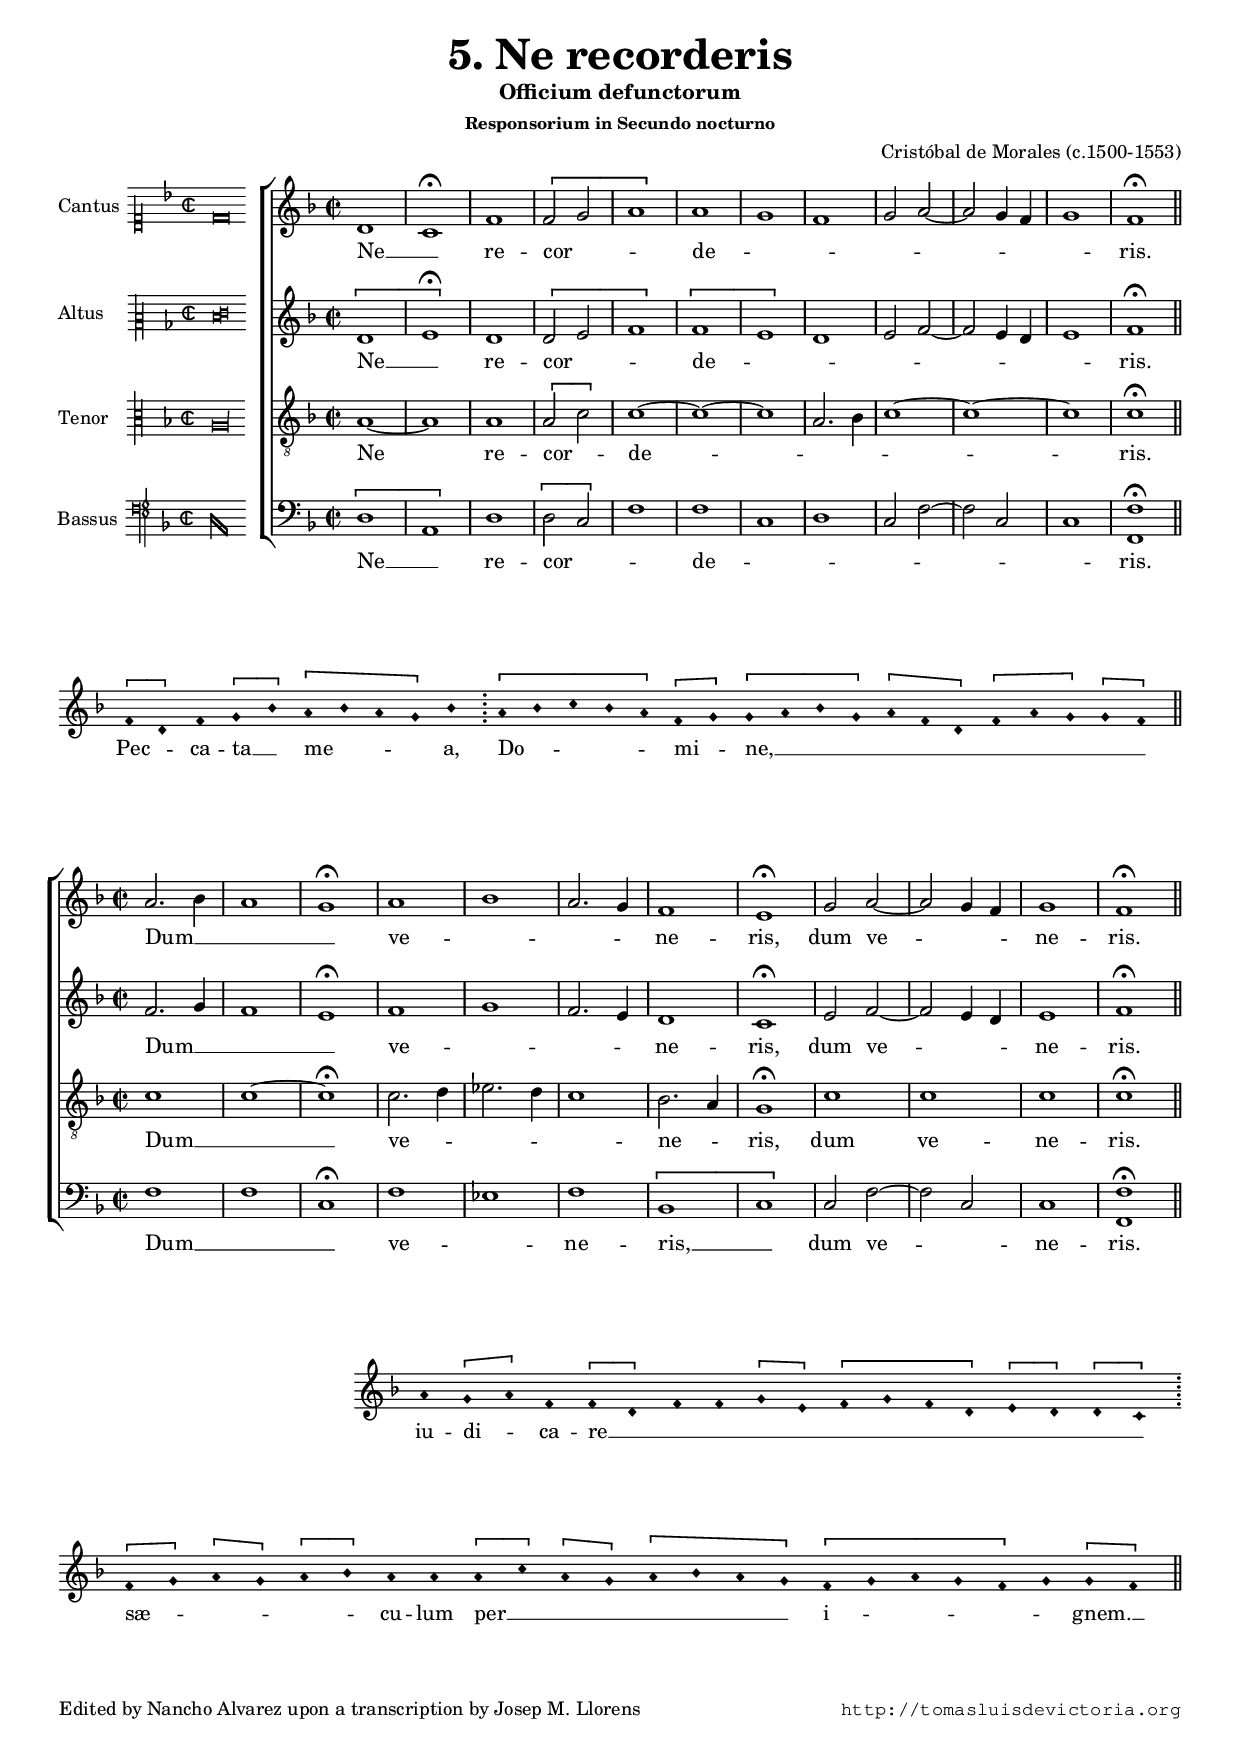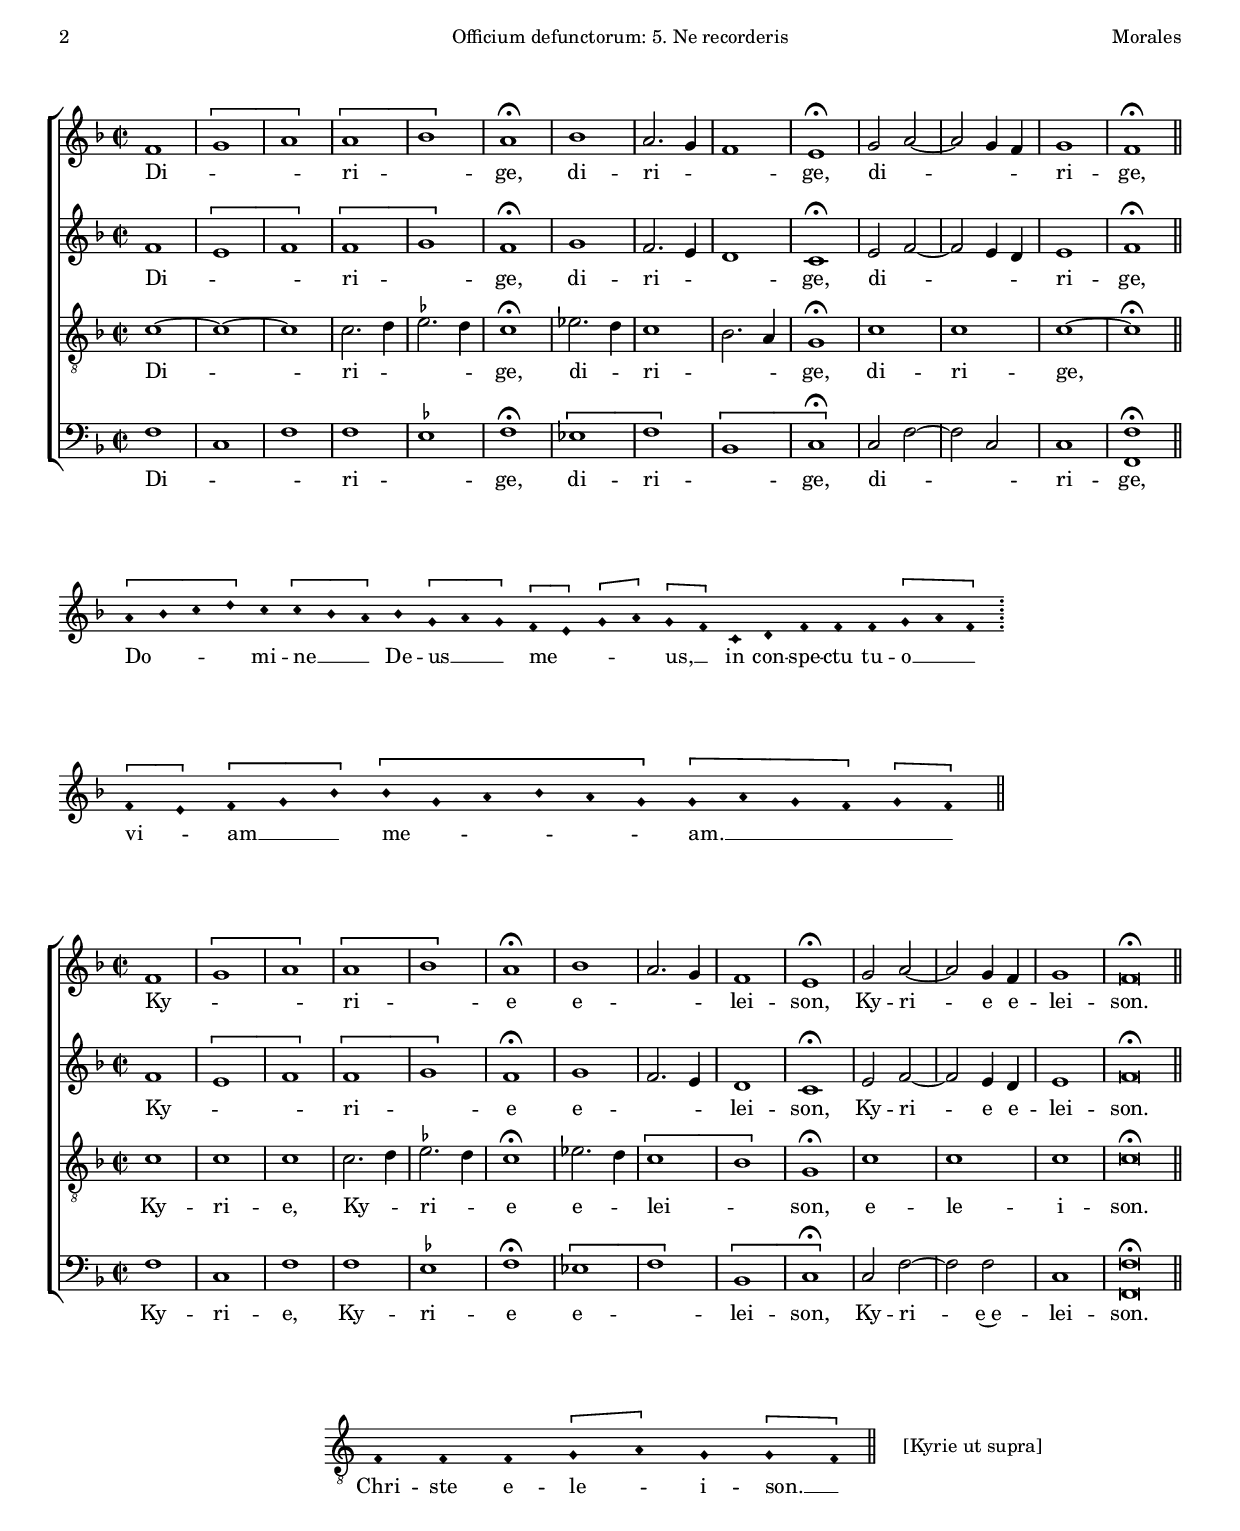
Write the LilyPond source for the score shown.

\version "2.22.0"

#(set-default-paper-size "a4")
#(set-global-staff-size 16.4)
#(ly:set-option 'point-and-click #f)
%mobile -s15.0 -i3.2 -ball

italicas=\override LyricText.font-shape = #'italic
rectas=\override LyricText.font-shape = #'upright
ss=\once \set suggestAccidentals = ##t
incipitwidth = 20
mtempo={\tempo 4 = 150}
mtempob={\tempo 4 = 50}
mt=#(define-music-function (offset) (number?) ; move lyric text
      #{ \once \override LyricText.X-offset = -$offset #})

htitle="Officium defunctorum: 5. Ne recorderis"
hcomposer="Morales"

\header {
	title=\markup{\fontsize #3 "5. Ne recorderis"}
	subtitle="Officium defunctorum"
	subsubtitle=\markup{"Responsorium in Secundo nocturno" \vspace #1 }
	composer="Cristóbal de Morales (c.1500-1553)"
        pdfauthor=\composer
	%opus="(-)"
	%poet=\markup{}
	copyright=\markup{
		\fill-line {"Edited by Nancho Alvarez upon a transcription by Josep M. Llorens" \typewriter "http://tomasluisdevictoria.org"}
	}
%	tagline=""
}


global={\key f \major \time 2/2 \skip 1*12
	\bar "||"
}


cantus=\relative c'{
	d1
	c^\fermata
	f1
	\[f2 g
	a1\]
	a1
	g f
	g2 a ~
	a g4 f 
	g1
	f1^\fermata
}

altus=\relative c'{
	\[d1 
	\once \override Script.Y-offset=#4.1
	e^\fermata\]
	d1
	\[d2 e
	f1\]
	\[f1 
	e\]
	d
	e2 f ~
	f e4 d
	e1
	f^\fermata
}

tenor=\relative c'{
	a1 ~
	a a
	\[a2 c\]
	c1 ~
	c ~
	c
	a2. bes4 % CSIC \ss b4
	c1 ~
	c ~
	c
	c^\fermata
}

bassus=\relative c{
	\[d1
	a\]
	d1
	\[d2 c\]
	f1
	f
	c
	d
	c2 f ~
	f c
	c1
	<f f,>^\fermata
}

textocantus=\lyricmode{
Ne __ _ re -- cor -- _ _ de -- _ _ _ _ _ _ _ ris.
}

textoaltus=\lyricmode{
Ne __ _ re -- cor -- _ _ de -- _ _ _ _ _ _ _ ris.
}

textotenor=\lyricmode{
Ne re -- cor -- _ de -- _ _ _ ris.
}

textobassus=\lyricmode{
Ne __ _ re -- cor -- _ _ de -- _ _ _ _ _ _ ris.
}


incipitcantus=\markup{
	\score{
		{ 
		\set Staff.instrumentName="Cantus "
		\override NoteHead.style = #'neomensural
		\override Staff.TimeSignature.style = #'neomensural
		\cadenzaOn 
		\clef "petrucci-c1"
		\key f \major
		\time 2/2
                d'\breve
		} 

	\layout { line-width=\incipitwidth indent = 0 }
	}
}

incipitaltus=\markup{
	\score{
		{ 
		\set Staff.instrumentName="Altus    "
		\override NoteHead.style = #'neomensural 
		\override Staff.TimeSignature.style = #'neomensural
		\cadenzaOn 
		\clef "petrucci-c2"
		\key f \major
		\time 2/2
                \[d'\breve e'\]
		} 
	\layout {
       \context {\Voice
               \remove Ligature_bracket_engraver
               \consists Mensural_ligature_engraver
       }
       line-width=\incipitwidth
       indent = 0
}

	}
}


incipittenor=\markup{
	\score{
		{ 
		\set Staff.instrumentName="Tenor   "
		\override NoteHead.style = #'neomensural 
		\override Staff.TimeSignature.style = #'neomensural
		\cadenzaOn 
		\clef "petrucci-c3"
		\key f \major
		\time 2/2
                a\longa % CSIC pone bes\longa
		} 
	\layout { line-width=\incipitwidth indent=0 }
	}
}

incipitbassus=\markup{
	\score{
		{ 
		\set Staff.instrumentName="Bassus "
		\override NoteHead.style = #'neomensural
		\override Staff.TimeSignature.style = #'neomensural
		\cadenzaOn 
		\clef "petrucci-f4"
		\key f \major
		\time 2/2
                \[d\breve a,\]
		} 
	\layout {
       \context {\Voice
               \remove Ligature_bracket_engraver
               \consists Mensural_ligature_engraver
       }
       line-width=\incipitwidth
       indent = 0
}

	}
}


\score {\transpose c' c'{
\new ChoirStaff<<

	\new Staff <<\global
	\new Voice="v1" {
		\set Staff.instrumentName=\incipitcantus
		\clef "treble"
		\cantus }
	\new Lyrics \lyricsto "v1" {\textocantus }
	>>

	\new Staff <<\global
	\new Voice="v2" {
		\set Staff.instrumentName=\incipitaltus
		\clef "treble"
		\altus }
	\new Lyrics \lyricsto "v2" {\textoaltus }
	>>
	
	\new Staff <<\global
	\new Voice="v3" {
		\set Staff.instrumentName=\incipittenor
		\clef "G_8"
		\tenor }
	\new Lyrics \lyricsto "v3" {\textotenor }
	>>

	\new Staff <<\global
	\new Voice="v4" {
		\set Staff.instrumentName=\incipitbassus
		\clef "bass"
		\bassus }
	\new Lyrics \lyricsto "v4" {\textobassus }
	>>
	
>>

	} % transpose

\layout{ 
	\context {\Lyrics 
		\override VerticalAxisGroup.staff-affinity = #UP
		\override VerticalAxisGroup.nonstaff-relatedstaff-spacing =
			#'((basic-distance . 0) (minimum-distance . 0) (padding . 1))
		\override LyricText.font-size = #1.2
		\override LyricHyphen.minimum-distance = #0.5
	}
	\context {\Score 
		tempoHideNote = ##t
		\override BarNumber.padding = #2 
	}
	\context {\Voice 
		%melismaBusyProperties = #'()
		%autoBeaming = ##f
	}
	\context {\Staff 
                %\RemoveEmptyStaves
                %\override VerticalAxisGroup.remove-first = ##t
		\override VerticalAxisGroup.staff-staff-spacing =
			#'((basic-distance . 11) (minimum-distance . 0) (padding . 1))
		%\consists Ambitus_engraver 
		\override LigatureBracket.padding = #1
	}
}

%\midi { \mtempo }

}

%tablet \pageBreak



\score {\transpose c c {
<<
         \new Voice = "canto" \relative c'{
		 \override Staff.TimeSignature.stencil = #'()
                 \override Stem.transparent = ##t
                 \set Score.timing = ##f
                 \override NoteHead.style = #'neomensural         
                 \clef "G" 
                 \key d \minor
                 \[f4 d\] f \[g bes\] \[a bes a g\] bes \bar ";"
                 \[a bes c bes a\] \[f g\] \[g a bes g\] \[a f d\] \[f a g\] \[g f\] \bar "||" 
         }
         \new Lyrics \lyricsto "canto" {
                 \mt #1 Pec -- _ ca -- ta __ _ me -- _ _ _ a,
                 Do -- _ _ _ _ mi -- _ ne, __ _ _ _ _ _ _ _ _ _ _ _ 
         }
>>
        }%transpose

\layout {
        \override LigatureBracket.padding = #1
        indent = 0.0\cm
        %line-width=19\cm 
        ragged-right = ##f
}
}

%tablet \pageBreak

global={\key f \major \time 2/2 \skip 1*12
	\bar "||"
}


cantus=\relative c''{
	a2. bes4
	a1
	g1^\fermata
	a1
	bes
	a2. g4
	f1
	e^\fermata
	g2 a ~
	a g4 f
	g1
	f1^\fermata
}

altus=\relative c'{
	f2. g4
	f1
	e^\fermata
	f1
	g
	f2. e4
	d1
	c^\fermata
	e2 f ~
	f e4 d
	e1
	f1^\fermata
}

tenor=\relative c'{
	c1
	c1 ~
	c^\fermata
	c2. d4
	ees2. d4
	c1
	bes2. a4
	g1^\fermata
	c1
	c
	c
	c^\fermata
}

bassus=\relative c{
	f1
	f
	c^\fermata
	f1
	ees
	f
	\[bes,
	\once \override Script.Y-offset=#4.2
	c1\]
	c2 f ~
	f c
	c1
	<f f,>^\fermata
}

textocantus=\lyricmode{
Dum __ _ _ _ 
ve -- _ _ _ ne -- ris,
dum ve -- _ _ ne -- ris.
}

textoaltus=\lyricmode{
Dum __ _ _ _ ve -- _ _ _ ne -- ris,
dum ve -- _ _ ne -- ris.
}

textotenor=\lyricmode{
Dum __ _ 
ve -- _ _ _ _ ne -- _ ris,
dum ve -- ne -- ris.
}

textobassus=\lyricmode{
Dum __ _ _ 
ve -- _ ne -- ris, __ _ 
dum ve -- _ ne -- ris.
}


\score {\transpose c' c'{
\new ChoirStaff<<

	\new Staff <<\global
	\new Voice="v1" {
		%\set Staff.instrumentName=\incipitcantus
		\clef "treble"
		\cantus }
	\new Lyrics \lyricsto "v1" {\textocantus }
	>>

	\new Staff <<\global
	\new Voice="v2" {
		%\set Staff.instrumentName=\incipitaltus
		\clef "treble"
		\altus }
	\new Lyrics \lyricsto "v2" {\textoaltus }
	>>
	
	\new Staff <<\global
	\new Voice="v3" {
		%\set Staff.instrumentName=\incipittenor
		\clef "G_8"
		\tenor }
	\new Lyrics \lyricsto "v3" {\textotenor }
	>>

	\new Staff <<\global
	\new Voice="v4" {
		%\set Staff.instrumentName=\incipitbassus
		\clef "bass"
		\bassus }
	\new Lyrics \lyricsto "v4" {\textobassus }
	>>
	
>>

	} % transpose

\layout{ 
        indent=0
        ragged-right = ##f
	\context {\Lyrics 
		\override VerticalAxisGroup.staff-affinity = #UP
		\override VerticalAxisGroup.nonstaff-relatedstaff-spacing =
			#'((basic-distance . 0) (minimum-distance . 0) (padding . 1))
		\override LyricText.font-size = #1.2
		\override LyricHyphen.minimum-distance = #0.5
	}
	\context {\Score 
		tempoHideNote = ##t
		\override BarNumber.padding = #2 
	}
	\context {\Voice 
		%melismaBusyProperties = #'()
		%autoBeaming = ##f
	}
	\context {\Staff 
                %\RemoveEmptyStaves
                %\override VerticalAxisGroup.remove-first = ##t
		\override VerticalAxisGroup.staff-staff-spacing =
			#'((basic-distance . 11) (minimum-distance . 0) (padding . 1))
		%\consists Ambitus_engraver 
		\override LigatureBracket.padding = #1
	}
}

%\midi { \mtempo }

}


%tablet \pageBreak



\score {\transpose c c {
<<
         \new Voice = "canto" \relative c'{
		 \override Staff.TimeSignature.stencil = #'()
                 \override Stem.transparent = ##t
                 \set Score.timing = ##f
                 \override NoteHead.style = #'neomensural         
                 \clef "G" 
                 \key d \minor
                 a'4 \[g a\] f \[f d\] f f \[g e\] \[f g f d\] \[e d\] \[d c\] \bar ";" \break
                 \[f g\] \[a g\] \[a bes\] a a \[a c\] \[a g\] \[a bes a g\] \[f g a g f\] g \[g f\] \bar "||" 
         }
         \new Lyrics \lyricsto "canto" {
                 iu -- di -- _ ca -- re __ _ _ _ _ _ _ _ _ _ _ _ _ _ 
                 sæ -- _ _ _ _ _ cu -- lum per __ _ _ _ _ _ _ _ i -- _ _ _ _ _ \mt #1.5 gnem. __ _ 
         }
>>
        }%transpose

\layout {
        \override LigatureBracket.padding = #1
        indent = 5.0\cm
        %line-width=19\cm 
        ragged-right = ##f
}
}

%tablet \pageBreak


global={\key f \major \time 2/2 \skip 1*14
	\bar "||"
}

% misma musica el kyrie que va luego
cantus=\relative c'{
	f1
	\[g
	a\]
	\[a
	bes\]
	a^\fermata
	bes1
	a2. g4
	f1
	e^\fermata
	g2 a ~
	a g4 f
	g1
	f1^\fermata % en el kyrie es \breve*1/2
}

altus=\relative c'{
	f1
	\[e
	f\]
	\[f
	g\]
	f1^\fermata
	g1
	f2. e4
	d1
	c^\fermata
	e2 f ~
	f e4 d
	e1
	f^\fermata
}

tenor=\relative c'{
	c1 ~ % en el kyrie son notas sueltas
	c ~
	c
	c2. d4
	\ss ees2. d4
	c1^\fermata
	ees2. d4
	c1 % con ligadura en el kyrie
	bes2. a4
	g1^\fermata
	c1 c
	c ~ % suelto en el kyrie
	c^\fermata
}

bassus=\relative c{
	f1
	c
	f
	f
	\ss ees
	f^\fermata
	\[ees1
	f\]
	\[bes,1
	\once \override Script.Y-offset=#4.1
	c^\fermata\]
	c2 f ~
	f c % en el kyrie pone f f
	c1
	<f f,>^\fermata
	
}

textocantus=\lyricmode{
Di -- _ _ ri -- _ ge,
di -- ri -- _ _ ge,
di -- _ _ _ ri -- ge,
}

textoaltus=\lyricmode{
Di -- _ _ ri -- _ ge,
di -- ri -- _ _ ge,
di -- _ _ _ ri -- ge,
}

textotenor=\lyricmode{
Di -- ri -- _ _ _ ge,
di -- _ ri -- _ _ ge,
di -- ri -- ge,
}

textobassus=\lyricmode{
Di -- _ _ ri -- _ ge,
di -- ri -- _ ge, % SIC, texto dentro de las ligaduras
di -- _ _ ri -- ge,
}


\score {\transpose c' c'{
\new ChoirStaff<<

	\new Staff <<\global
	\new Voice="v1" {
		%\set Staff.instrumentName=\incipitcantus
		\clef "treble"
		\cantus }
	\new Lyrics \lyricsto "v1" {\textocantus }
	>>

	\new Staff <<\global
	\new Voice="v2" {
		%\set Staff.instrumentName=\incipitaltus
		\clef "treble"
		\altus }
	\new Lyrics \lyricsto "v2" {\textoaltus }
	>>
	
	\new Staff <<\global
	\new Voice="v3" {
		%\set Staff.instrumentName=\incipittenor
		\clef "G_8"
		\tenor }
	\new Lyrics \lyricsto "v3" {\textotenor }
	>>

	\new Staff <<\global
	\new Voice="v4" {
		%\set Staff.instrumentName=\incipitbassus
		\clef "bass"
		\bassus }
	\new Lyrics \lyricsto "v4" {\textobassus }
	>>
	
>>

	} % transpose

\layout{ 
       indent=0
	\context {\Lyrics 
		\override VerticalAxisGroup.staff-affinity = #UP
		\override VerticalAxisGroup.nonstaff-relatedstaff-spacing =
			#'((basic-distance . 0) (minimum-distance . 0) (padding . 1))
		\override LyricText.font-size = #1.2
		\override LyricHyphen.minimum-distance = #0.5
	}
	\context {\Score 
		tempoHideNote = ##t
		\override BarNumber.padding = #2 
	}
	\context {\Voice 
		%melismaBusyProperties = #'()
		%autoBeaming = ##f
	}
	\context {\Staff 
                %\RemoveEmptyStaves
                %\override VerticalAxisGroup.remove-first = ##t
		\override VerticalAxisGroup.staff-staff-spacing =
			#'((basic-distance . 11) (minimum-distance . 0) (padding . 1))
		%\consists Ambitus_engraver 
		\override LigatureBracket.padding = #1
	}
}

%\midi { \mtempo }

}



%tablet \pageBreak


\score {\transpose c c {
<<
         \new Voice = "canto" \relative c'{
		 \override Staff.TimeSignature.stencil = #'()
                 \override Stem.transparent = ##t
                 \set Score.timing = ##f
                 \override NoteHead.style = #'neomensural         
                 \clef "G" 
                 \key d \minor
                 \[a'4 bes c d\] c \[c bes a\] bes \[g a g\] \[f e\] \[g a\] \[g f\] c d f f f \[g a f\] \bar ";" \break
                 \[f e\] \[f g bes\] \[bes g a bes a g\] \[g a g f\] \[g f\] \bar "||" 
         }
         \new Lyrics \lyricsto "canto" {
                 Do -- _ _ _ mi -- ne __ _ _ De -- us __ _ _ me -- _ _ _ us, __ _ 
                 in con -- spe -- ctu tu -- o __ _ _ 
                 vi -- _ am __ _ _ me -- _ _ _ _ _ am. __ _ _ _ _ _ 
         }
>>
        }%transpose

\layout {
        \override LigatureBracket.padding = #1
        indent = 0.0\cm
        line-width=16\cm 
        ragged-right = ##f
}
}

%tablet \pageBreak


global={\key f \major \time 2/2 \skip 1*14
	\bar "||"
}


cantus=\relative c'{
	f1
	\[g
	a\]
	\[a
	bes\]
	a^\fermata
	bes1
	a2. g4
	f1
	e^\fermata
	g2 a ~
	a g4 f
	g1
	f\breve*1/2^\fermata
}

altus=\relative c'{
	f1
	\[e
	f\]
	\[f
	g\]
	f1^\fermata
	g1
	f2. e4
	d1
	c^\fermata
	e2 f ~
	f e4 d
	e1
	f\breve*1/2^\fermata
}

tenor=\relative c'{
	c1
	c 
	c
	c2. d4
	\ss ees2. d4
	c1^\fermata
	ees2. d4
	\[c1
	bes\]
	g^\fermata
	c1 c
	c
	c\breve*1/2^\fermata
}

bassus=\relative c{
	f1
	c
	f
	f
	\ss ees
	f^\fermata
	\[ees1
	f\]
	\[bes,1
	\once \override Script.Y-offset=#4.1
	c^\fermata\]
	c2 f ~
	f f 
	c1
	<f f,>\breve*1/2^\fermata
	
}

textocantus=\lyricmode{
Ky -- _ _ ri -- _ e e -- _ _ lei -- son,
Ky -- ri -- e e -- lei -- son.
}

textoaltus=\lyricmode{
Ky -- _ _ ri -- _ e e -- _ _ lei -- son,
Ky -- ri -- e e -- lei -- son.
}

textotenor=\lyricmode{
Ky -- ri -- e, Ky -- _ ri -- _ e 
e -- _ lei -- _ son,
e -- le -- i -- son.
}

textobassus=\lyricmode{
Ky -- ri -- e,
Ky -- ri -- e
e -- _ lei -- son, % SIC
Ky -- ri -- e~e -- lei -- son.
}



\score {\transpose c' c'{
\new ChoirStaff<<

	\new Staff <<\global
	\new Voice="v1" {
		%\set Staff.instrumentName=\incipitcantus
		\clef "treble"
		\cantus }
	\new Lyrics \lyricsto "v1" {\textocantus }
	>>

	\new Staff <<\global
	\new Voice="v2" {
		%\set Staff.instrumentName=\incipitaltus
		\clef "treble"
		\altus }
	\new Lyrics \lyricsto "v2" {\textoaltus }
	>>
	
	\new Staff <<\global
	\new Voice="v3" {
		%\set Staff.instrumentName=\incipittenor
		\clef "G_8"
		\tenor }
	\new Lyrics \lyricsto "v3" {\textotenor }
	>>

	\new Staff <<\global
	\new Voice="v4" {
		%\set Staff.instrumentName=\incipitbassus
		\clef "bass"
		\bassus }
	\new Lyrics \lyricsto "v4" {\textobassus }
	>>
	
>>

	} % transpose

\layout{ 
       indent=0
	\context {\Lyrics 
		\override VerticalAxisGroup.staff-affinity = #UP
		\override VerticalAxisGroup.nonstaff-relatedstaff-spacing =
			#'((basic-distance . 0) (minimum-distance . 0) (padding . 1))
		\override LyricText.font-size = #1.2
		\override LyricHyphen.minimum-distance = #0.5
	}
	\context {\Score 
		tempoHideNote = ##t
		\override BarNumber.padding = #2 
	}
	\context {\Voice 
		%melismaBusyProperties = #'()
		%autoBeaming = ##f
	}
	\context {\Staff 
                %\RemoveEmptyStaves
                %\override VerticalAxisGroup.remove-first = ##t
		\override VerticalAxisGroup.staff-staff-spacing =
			#'((basic-distance . 11) (minimum-distance . 0) (padding . 1))
		%\consists Ambitus_engraver 
		\override LigatureBracket.padding = #1
	}
}

%\midi { \mtempo }

}



%tablet \pageBreak



\score {\transpose c c {
<<
         \new Voice = "canto" {
		 \override Staff.TimeSignature.stencil = #'()
                 \override Stem.transparent = ##t
                 \set Score.timing = ##f
                 \override NoteHead.style = #'neomensural         
                 \clef "G_8" 
                 \key a \minor % no hay bemol
                 f4 f f \[g a\] g \[g f4*1/2\] \bar "||" 
                 \stopStaff
                 \override TextScript.extra-offset=#'(1 . -3.5)
                 s4^\markup{" [Kyrie ut supra]"}
         }
         \new Lyrics \lyricsto "canto" {
                 Chri -- ste e -- le -- _ i -- son. __ _
         }
>>
        }%transpose

\layout {
        \override LigatureBracket.padding = #1
        indent = 4.5\cm
        %tablet indent = 3.5\cm
        line-width=16.5\cm 
        %tablet line-width=14\cm
        ragged-right = ##f
}
}

\markup{" "} %notablet
% Escrita la música del kyrie de nuevo.



\paper{
	evenHeaderMarkup=\markup  \fill-line { \fromproperty #'page:page-number-string \htitle \hcomposer }
	oddHeaderMarkup= \markup  \fill-line { \on-the-fly #not-first-page \hcomposer \on-the-fly #not-first-page \htitle \on-the-fly #not-first-page \fromproperty #'page:page-number-string }
	%system-count=20
	%page-count = 8
	ragged-last-bottom = ##f
	indent=3.6\cm
	system-system-spacing =
	#'((basic-distance . 20) (minimum-distance . 0) (padding . 5))
	top-system-spacing = % header
	#'((basic-distance . 12) (minimum-distance . 0) (padding . 0))
	last-bottom-spacing = % footer
	#'((basic-distance . 16) (minimum-distance . 0) (padding . 0))
	markup-system-spacing.padding = #1.5
}
